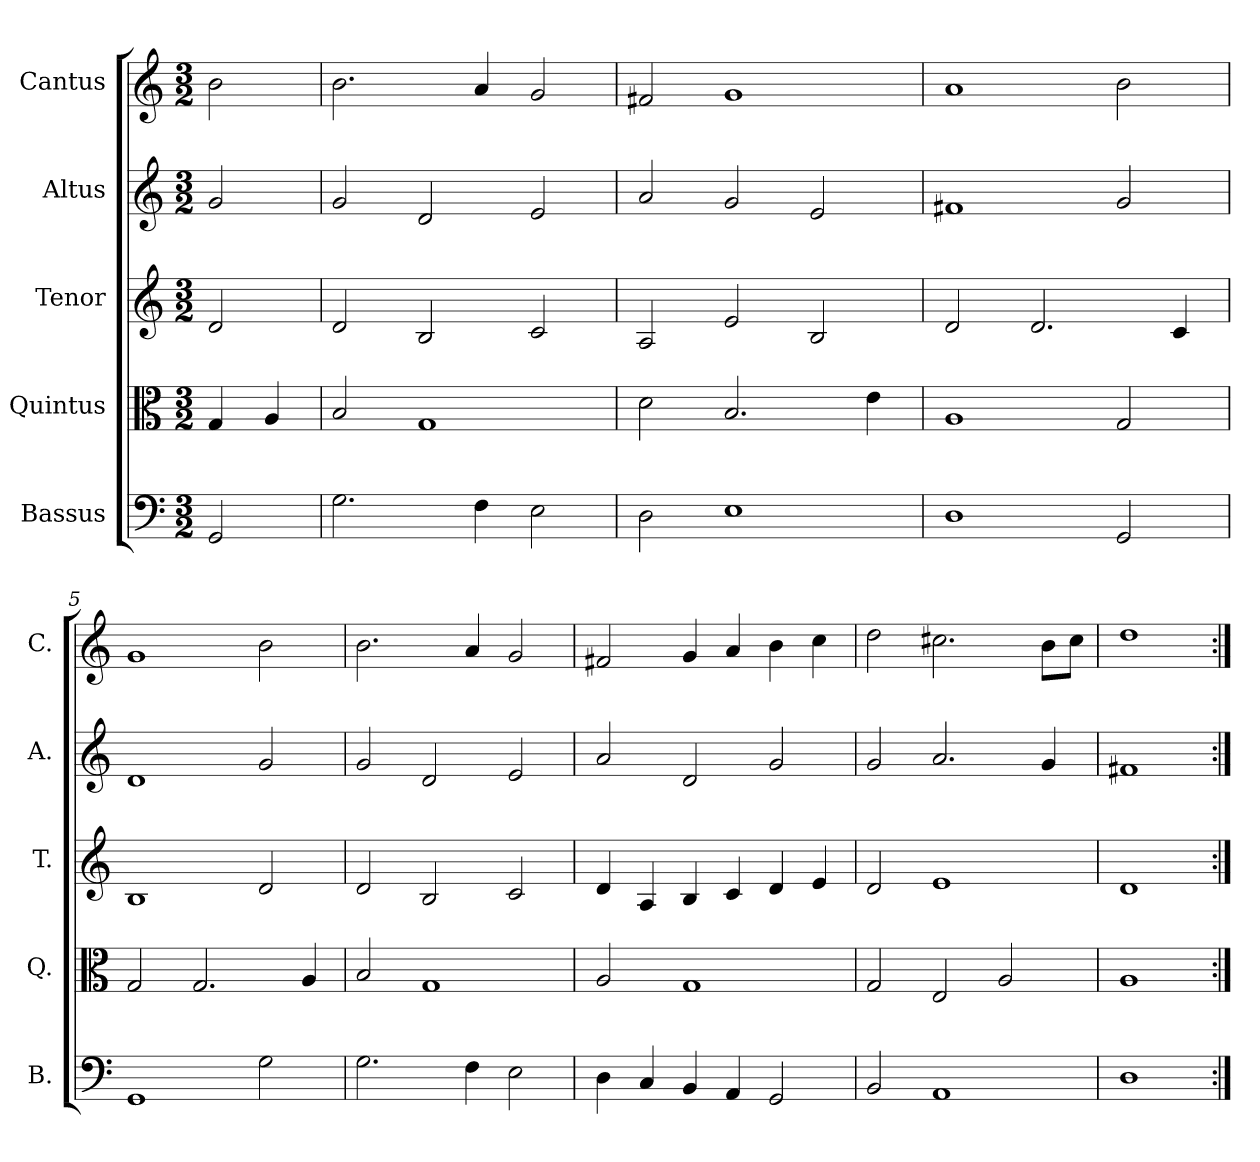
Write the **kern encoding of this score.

**kern	**kern	**kern	**kern	**kern
*part5	*part4	*part3	*part2	*part1
*staff5	*staff4	*staff3	*staff2	*staff1
*I"Bassus	*I"Quintus	*I"Tenor	*I"Altus	*I"Cantus
*I'B.	*I'Q.	*I'T.	*I'A.	*I'C.
*clefF4	*clefC3	*clefG2	*clefG2	*clefG2
*k[]	*k[]	*k[]	*k[]	*k[]
*M3/2	*M3/2	*M3/2	*M3/2	*M3/2
=1	=1	=1	=1	=1
2GG/	4G/	2d/	2g/	2b\
.	4A/	.	.	.
=2	=2	=2	=2	=2
2.G\	2B/	2d/	2g/	2.b\
.	1G	2B/	2d/	.
4F\	.	.	.	4a/
2E\	.	2c/	2e/	2g/
=3	=3	=3	=3	=3
2D\	2d\	2A/	2a/	2f#X/
1E	2.B/	2e/	2g/	1g
.	.	2B/	2e/	.
.	4e\	.	.	.
=4	=4	=4	=4	=4
1D	1A	2d/	1f#X	1a
.	.	2.d/	.	.
2GG/	2G/	.	2g/	2b\
.	.	4c/	.	.
=5	=5	=5	=5	=5
1GG	2G/	1B	1d	1g
.	2.G/	.	.	.
2G\	.	2d/	2g/	2b\
.	4A/	.	.	.
=6	=6	=6	=6	=6
2.G\	2B/	2d/	2g/	2.b\
.	1G	2B/	2d/	.
4F\	.	.	.	4a/
2E\	.	2c/	2e/	2g/
=7	=7	=7	=7	=7
4D\	2A/	4d/	2a/	2f#X/
4C/	.	4A/	.	.
4BB/	1G	4B/	2d/	4g/
4AA/	.	4c/	.	4a/
2GG/	.	4d/	2g/	4b\
.	.	4e/	.	4cc\
=8	=8	=8	=8	=8
2BB/	2G/	2d/	2g/	2dd\
1AA	2E/	1e	2.a/	2.cc#X\
.	2A/	.	.	.
.	.	.	4g/	8b\L
.	.	.	.	8cc#\J
=9	=9	=9	=9	=9
1D	1A	1d	1f#X	1dd
=:|!	=:|!	=:|!	=:|!	=:|!
*-	*-	*-	*-	*-
